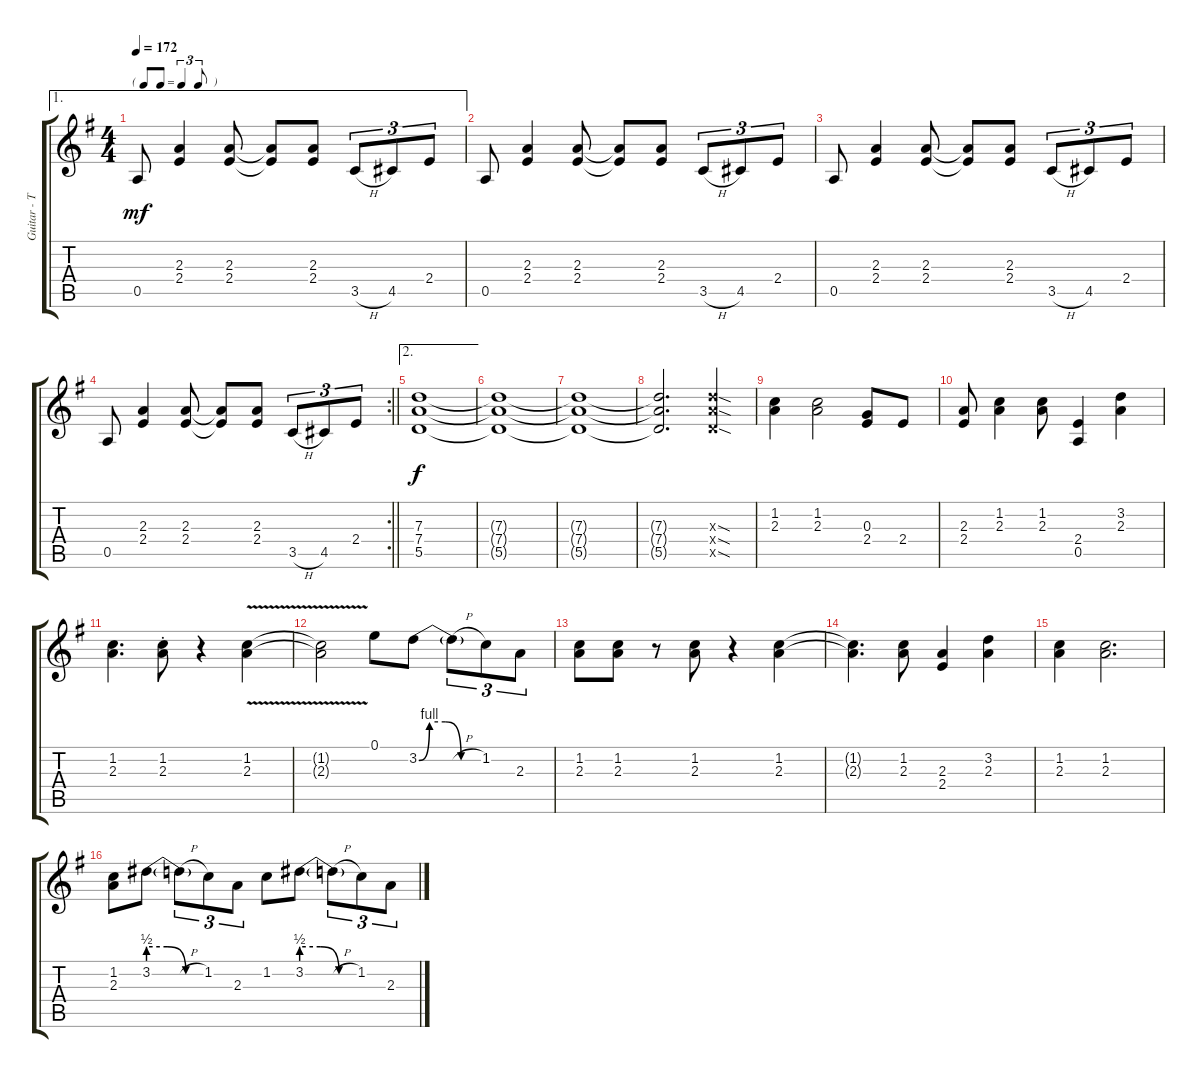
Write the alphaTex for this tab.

\track ("Guitar - Tom Scholz" "Guitar - T") {instrument overdrivenguitar}
\staff {score tabs}
\tuning (E4 B3 G3 D3 A2 E2) {hide}
\ae 1
\ts (4 4)
\tf triplet8th
\tempo 172
\clef g2
\ks g
0.5.8{dy mf} (2.3 2.4).4 (2.3 2.4).8 (2.3{t} 2.4{t}).8 (2.3 2.4).8 3.5{h}.8{tu (3 2)} 4.5.8{tu (3 2)} 2.4.8{tu (3 2)} |
0.5.8 (2.3 2.4).4 (2.3 2.4).8 (2.3{t} 2.4{t}).8 (2.3 2.4).8 3.5{h}.8{tu (3 2)} 4.5.8{tu (3 2)} 2.4.8{tu (3 2)} |
0.5.8 (2.3 2.4).4 (2.3 2.4).8 (2.3{t} 2.4{t}).8 (2.3 2.4).8 3.5{h}.8{tu (3 2)} 4.5.8{tu (3 2)} 2.4.8{tu (3 2)} |
\rc 2
\barLineRight lightlight
0.5.8 (2.3 2.4).4 (2.3 2.4).8 (2.3{t} 2.4{t}).8 (2.3 2.4).8 3.5{h}.8{tu (3 2)} 4.5.8{tu (3 2)} 2.4.8{tu (3 2)} |
\ae 2
(7.3 7.4 5.5).1{dy f} |
(7.3{t} 7.4{t} 5.5{t}).1 |
(7.3{t} 7.4{t} 5.5{t}).1 |
(7.3{t} 7.4{t} 5.5{t}).2{d} (7.3{sod x} 7.4{sod x} 5.5{sod x}).4 |
(1.2 2.3).4 (1.2 2.3).2 (0.3 2.4).8 2.4.8 |
(2.3 2.4).8 (1.2 2.3).4 (1.2 2.3).8 (2.4 0.5).4 (3.2 2.3).4 |
(1.2 2.3).4{d} (1.2{st} 2.3{st}).8 r.4 (1.2{v} 2.3{v}).4 |
(1.2{v t} 2.3{v t}).2 0.1.8 3.2{be (custom 0 0 10 4 25 4 40 0 60 0)}.8 3.2{h t}.8{tu (3 2)} 1.2.8{tu (3 2)} 2.3.8{tu (3 2)} |
(1.2 2.3).8 (1.2 2.3).8 r.8 (1.2 2.3).8 r.4 (1.2 2.3).4 |
(1.2{t} 2.3{t}).4{d} (1.2 2.3).8 (2.3 2.4).4 (3.2 2.3).4 |
(1.2 2.3).4 (1.2 2.3).2{d} |
(1.2 2.3).8 3.2{be (custom 0 2 20 2 40 0 60 0)}.8 3.2{h t}.8{tu (3 2)} 1.2.8{tu (3 2)} 2.3.8{tu (3 2)} 1.2.8 3.2{be (custom 0 2 20 2 40 0 60 0)}.8 3.2{h t}.8{tu (3 2)} 1.2.8{tu (3 2)} 2.3.8{tu (3 2)}
